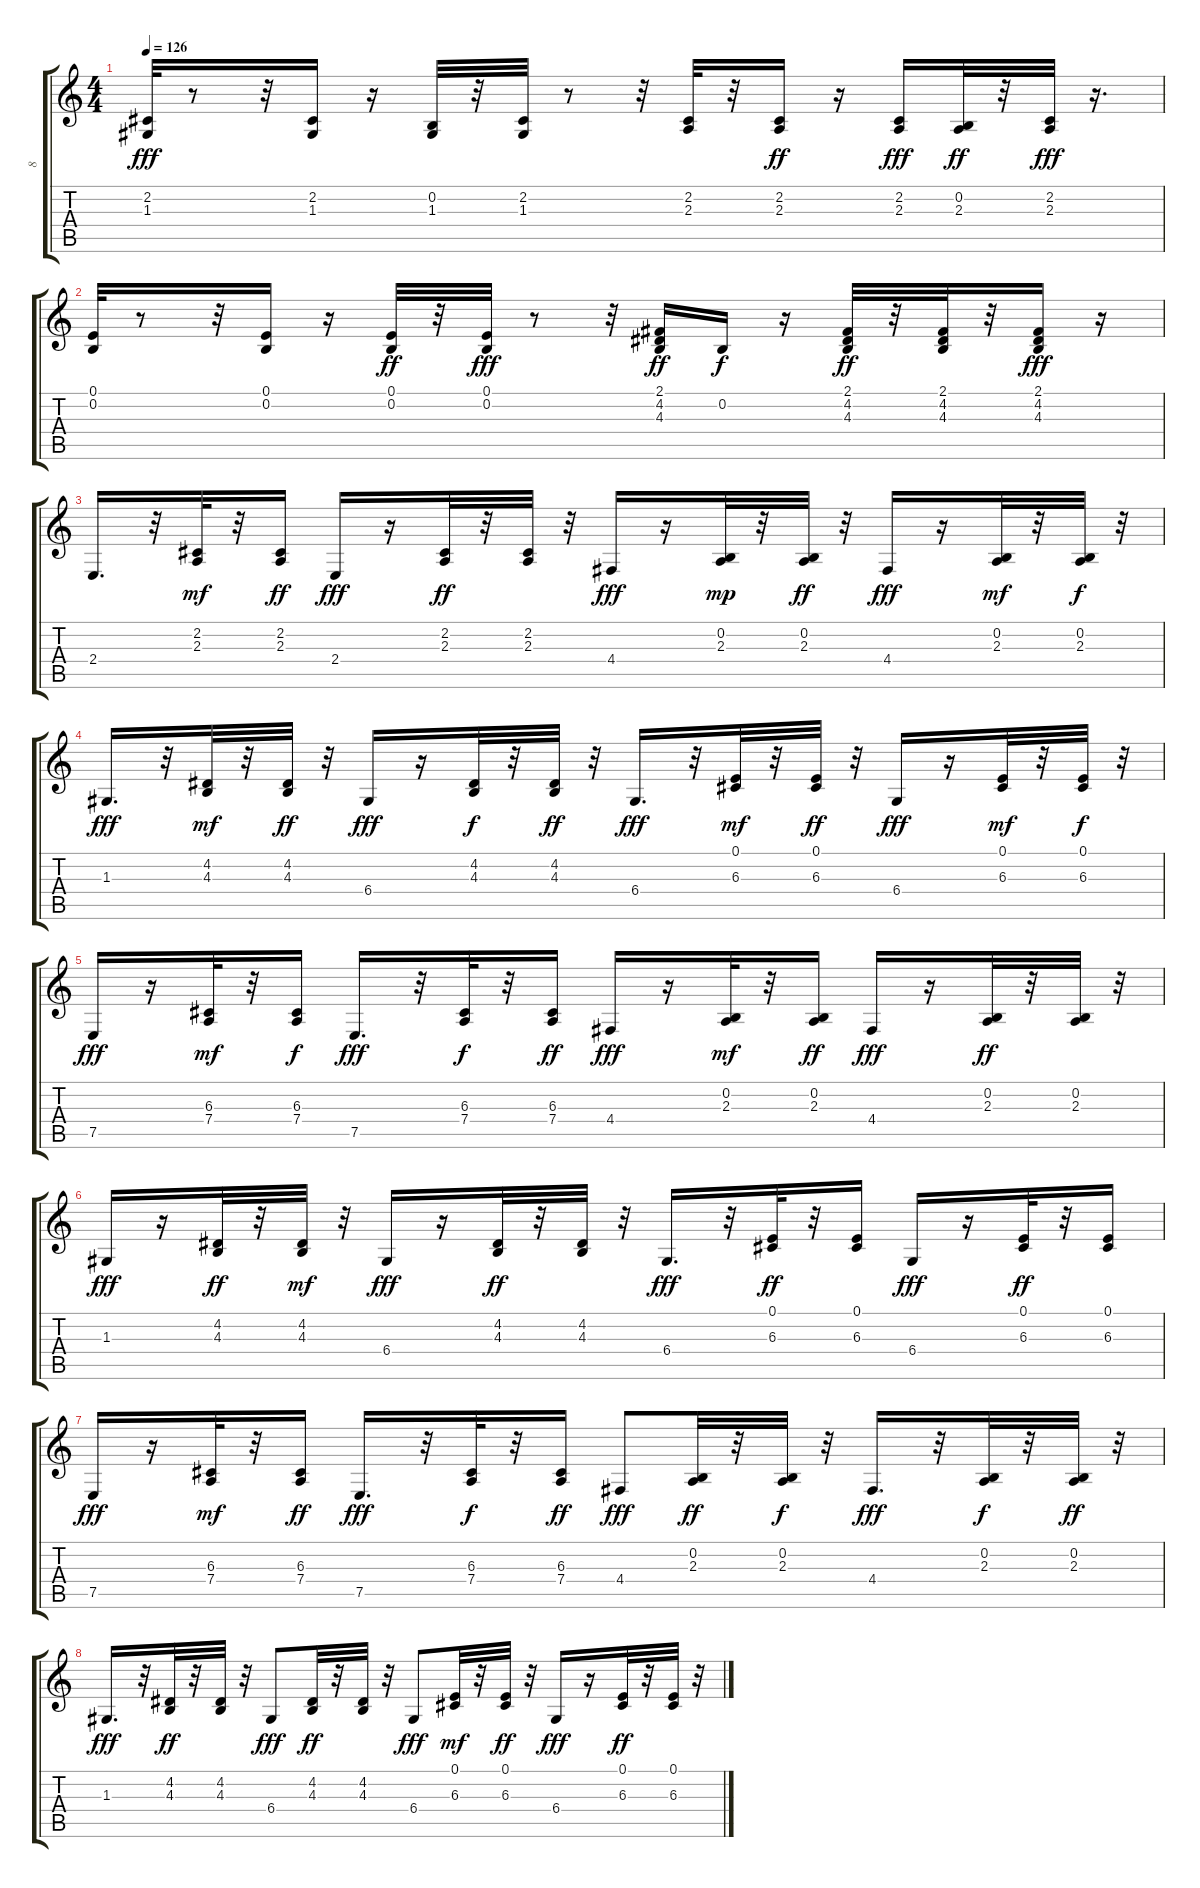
\track ("8" "8") {instrument clavinet}
\staff {score tabs}
\tuning (E4 B3 G3 D3 A2 E2) {hide}
\ts (4 4)
\tempo 126
\clef g2
\ks c
(2.2 1.3).32{dy fff} r.8 r.32 (2.2 1.3).16 r.16 (0.2 1.3).32 r.32 (2.2 1.3).32 r.8 r.32 (2.2 2.3).32 r.32 (2.2 2.3).16{dy ff} r.16 (2.2 2.3).16{dy fff} (0.2 2.3).32{dy ff} r.32 (2.2 2.3).32{dy fff} r.16{d} |
(0.1 0.2).32 r.8 r.32 (0.1 0.2).16 r.16 (0.1 0.2).32{dy ff} r.32 (0.1 0.2).32{dy fff} r.8 r.32 (2.1 4.2 4.3).16{dy ff} 0.2.16{dy f} r.16 (2.1 4.2 4.3).32{dy ff} r.32 (2.1 4.2 4.3).32 r.32 (2.1 4.2 4.3).16{dy fff} r.16 |
2.4.16{d} r.32 (2.2 2.3).32{dy mf} r.32 (2.2 2.3).16{dy ff} 2.4.16{dy fff} r.16 (2.2 2.3).32{dy ff} r.32 (2.2 2.3).32 r.32 4.4.16{dy fff} r.16 (0.2 2.3).32{dy mp} r.32 (0.2 2.3).32{dy ff} r.32 4.4.16{dy fff} r.16 (0.2 2.3).32{dy mf} r.32 (0.2 2.3).32{dy f} r.32 |
1.3.16{d dy fff} r.32 (4.2 4.3).32{dy mf} r.32 (4.2 4.3).32{dy ff} r.32 6.4.16{dy fff} r.16 (4.2 4.3).32{dy f} r.32 (4.2 4.3).32{dy ff} r.32 6.4.16{d dy fff} r.32 (0.1 6.3).32{dy mf} r.32 (0.1 6.3).32{dy ff} r.32 6.4.16{dy fff} r.16 (0.1 6.3).32{dy mf} r.32 (0.1 6.3).32{dy f} r.32 |
7.5.16{dy fff} r.16 (6.3 7.4).32{dy mf} r.32 (6.3 7.4).16{dy f} 7.5.16{d dy fff} r.32 (6.3 7.4).32{dy f} r.32 (6.3 7.4).16{dy ff} 4.4.16{dy fff} r.16 (0.2 2.3).32{dy mf} r.32 (0.2 2.3).16{dy ff} 4.4.16{dy fff} r.16 (0.2 2.3).32{dy ff} r.32 (0.2 2.3).32 r.32 |
1.3.16{dy fff} r.16 (4.2 4.3).32{dy ff} r.32 (4.2 4.3).32{dy mf} r.32 6.4.16{dy fff} r.16 (4.2 4.3).32{dy ff} r.32 (4.2 4.3).32 r.32 6.4.16{d dy fff} r.32 (0.1 6.3).32{dy ff} r.32 (0.1 6.3).16 6.4.16{dy fff} r.16 (0.1 6.3).32{dy ff} r.32 (0.1 6.3).16 |
7.5.16{dy fff} r.16 (6.3 7.4).32{dy mf} r.32 (6.3 7.4).16{dy ff} 7.5.16{d dy fff} r.32 (6.3 7.4).32{dy f} r.32 (6.3 7.4).16{dy ff} 4.4.8{dy fff} (0.2 2.3).32{dy ff} r.32 (0.2 2.3).32{dy f} r.32 4.4.16{d dy fff} r.32 (0.2 2.3).32{dy f} r.32 (0.2 2.3).32{dy ff} r.32 |
1.3.16{d dy fff} r.32 (4.2 4.3).32{dy ff} r.32 (4.2 4.3).32 r.32 6.4.8{dy fff} (4.2 4.3).32{dy ff} r.32 (4.2 4.3).32 r.32 6.4.8{dy fff} (0.1 6.3).32{dy mf} r.32 (0.1 6.3).32{dy ff} r.32 6.4.16{dy fff} r.16 (0.1 6.3).32{dy ff} r.32 (0.1 6.3).32 r.32
